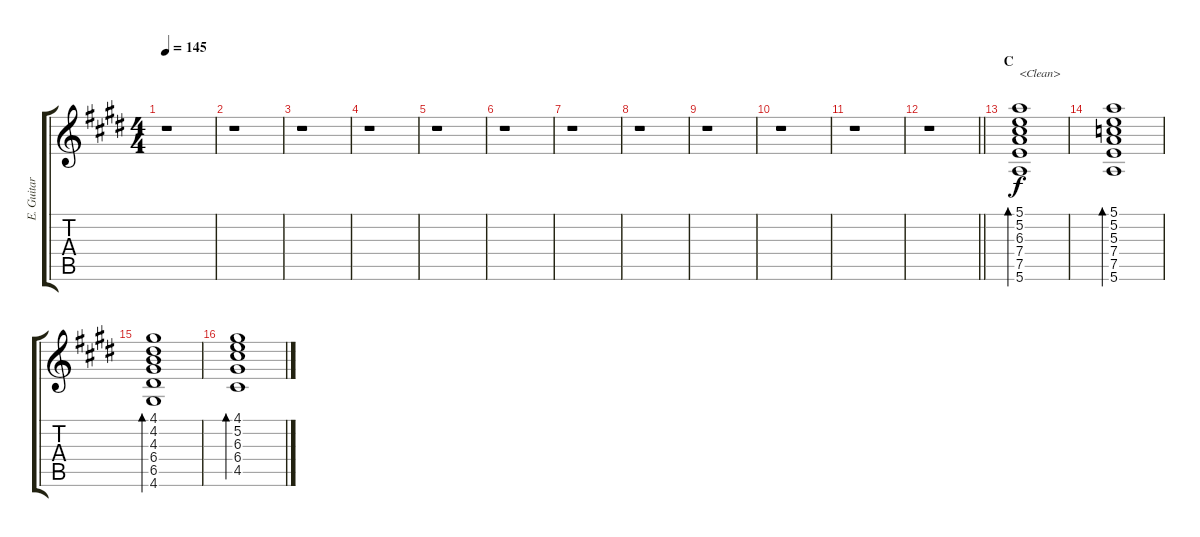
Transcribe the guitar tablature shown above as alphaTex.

\track ("E. Guitar II" "E. Guitar ") {instrument overdrivenguitar}
\staff {score tabs}
\tuning (E4 B3 G3 D3 A2 E2) {hide}
\ts (4 4)
\tempo 145
\clef g2
\ks e
r.1{dy f} |
r.1 |
r.1 |
r.1 |
r.1 |
r.1 |
r.1 |
r.1 |
r.1 |
r.1 |
r.1 |
\barLineRight lightlight
r.1 |
\section ("" "C")
(5.1 5.2 6.3 7.4 7.5 5.6).1{bd 120 txt "<Clean>" instrument electricguitarclean} |
(5.1 5.2 5.3 7.4 7.5 5.6).1{bd 120} |
(4.1 4.2 4.3 6.4 6.5 4.6).1{bd 120} |
(4.1 5.2 6.3 6.4 4.5).1{bd 120}
